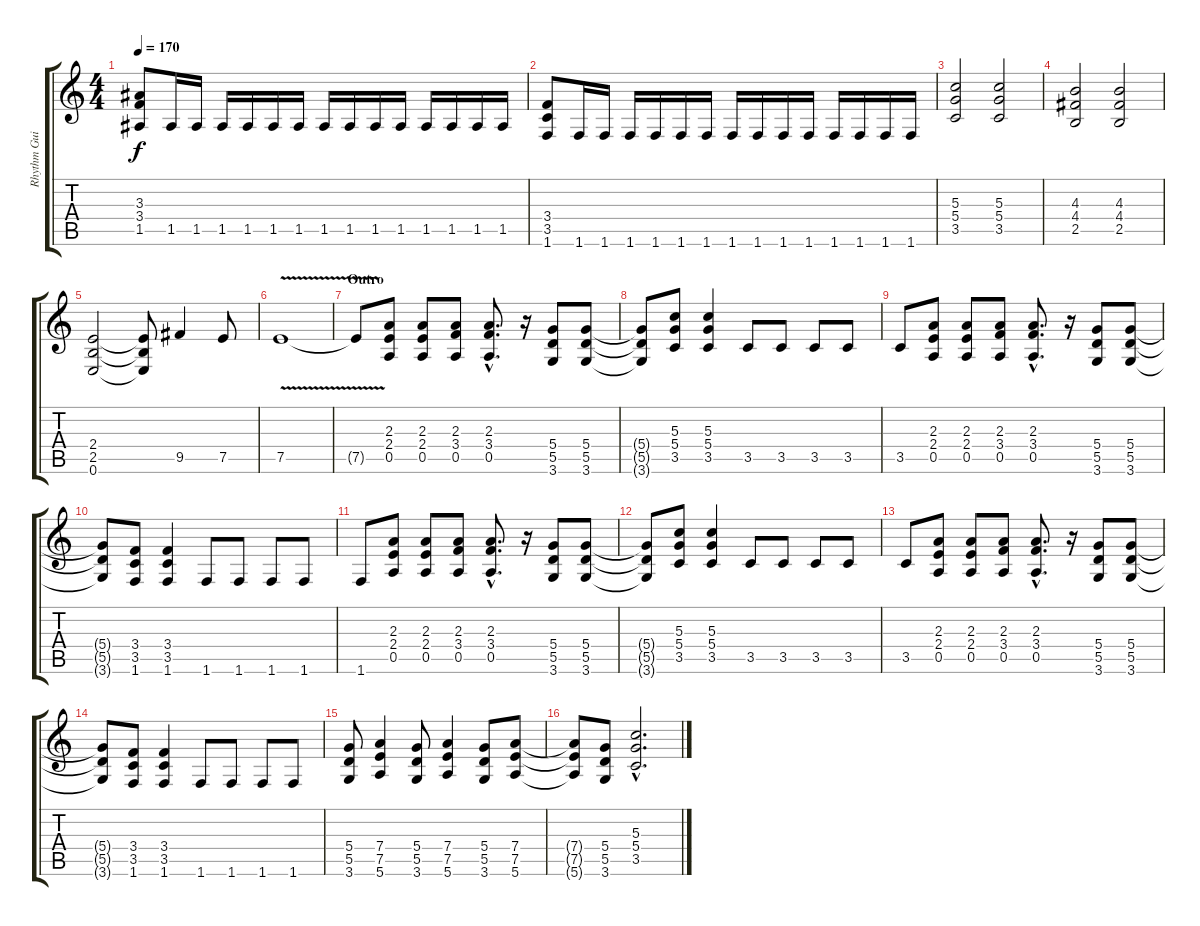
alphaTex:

\track ("Rhythm Guitar 2" "Rhythm Gui") {instrument overdrivenguitar}
\staff {score tabs}
\tuning (E4 B3 G3 D3 A2 E2) {hide}
\ts (4 4)
\tempo 170
\clef g2
\ks c
(3.3 3.4 1.5).8{dy f} 1.5.16 1.5.16 1.5.16 1.5.16 1.5.16 1.5.16 1.5.16 1.5.16 1.5.16 1.5.16 1.5.16 1.5.16 1.5.16 1.5.16 |
(3.4 3.5 1.6).8 1.6.16 1.6.16 1.6.16 1.6.16 1.6.16 1.6.16 1.6.16 1.6.16 1.6.16 1.6.16 1.6.16 1.6.16 1.6.16 1.6.16 |
(5.3 5.4 3.5).2 (5.3 5.4 3.5).2 |
(4.3 4.4 2.5).2 (4.3 4.4 2.5).2 |
(2.4 2.5 0.6).2 (2.4{t} 2.5{t} 0.6{t}).8 9.5.4 7.5.8 |
7.5{v}.1 |
\section ("" "Outro")
7.5{t}.8 (2.3 2.4 0.5).8 (2.3 2.4 0.5).8 (2.3 3.4 0.5).8 (2.3{hac} 3.4{hac} 0.5{hac}).8{d} r.16 (5.4 5.5 3.6).8 (5.4 5.5 3.6).8 |
(5.4{t} 5.5{t} 3.6{t}).8 (5.3 5.4 3.5).8 (5.3 5.4 3.5).4 3.5.8 3.5.8 3.5.8 3.5.8 |
3.5.8 (2.3 2.4 0.5).8 (2.3 2.4 0.5).8 (2.3 3.4 0.5).8 (2.3{hac} 3.4{hac} 0.5{hac}).8{d} r.16 (5.4 5.5 3.6).8 (5.4 5.5 3.6).8 |
(5.4{t} 5.5{t} 3.6{t}).8 (3.4 3.5 1.6).8 (3.4 3.5 1.6).4 1.6.8 1.6.8 1.6.8 1.6.8 |
1.6.8 (2.3 2.4 0.5).8 (2.3 2.4 0.5).8 (2.3 3.4 0.5).8 (2.3{hac} 3.4{hac} 0.5{hac}).8{d} r.16 (5.4 5.5 3.6).8 (5.4 5.5 3.6).8 |
(5.4{t} 5.5{t} 3.6{t}).8 (5.3 5.4 3.5).8 (5.3 5.4 3.5).4 3.5.8 3.5.8 3.5.8 3.5.8 |
3.5.8 (2.3 2.4 0.5).8 (2.3 2.4 0.5).8 (2.3 3.4 0.5).8 (2.3{hac} 3.4{hac} 0.5{hac}).8{d} r.16 (5.4 5.5 3.6).8 (5.4 5.5 3.6).8 |
(5.4{t} 5.5{t} 3.6{t}).8 (3.4 3.5 1.6).8 (3.4 3.5 1.6).4 1.6.8 1.6.8 1.6.8 1.6.8 |
\section ("" "")
(5.4 5.5 3.6).8 (7.4 7.5 5.6).4 (5.4 5.5 3.6).8 (7.4 7.5 5.6).4 (5.4 5.5 3.6).8 (7.4 7.5 5.6).8 |
(7.4{t} 7.5{t} 5.6{t}).8 (5.4 5.5 3.6).8 (5.3{hac} 5.4{hac} 3.5{hac}).2{d}
